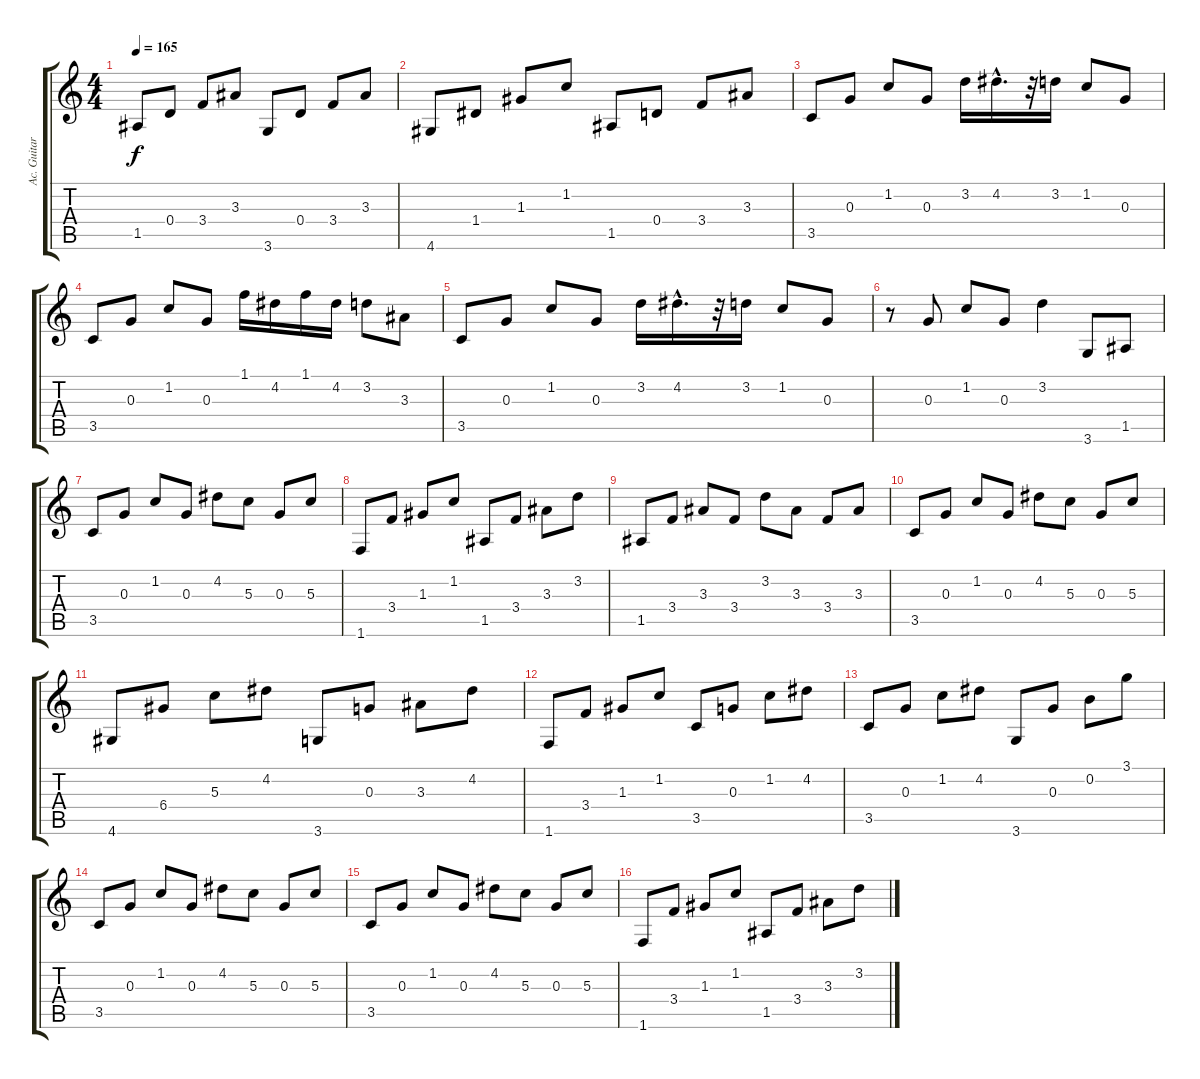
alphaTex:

\track ("Ac. Guitar 2" "Ac. Guitar") {instrument acousticguitarsteel}
\staff {score tabs}
\tuning (E4 B3 G3 D3 A2 E2) {hide}
\ts (4 4)
\tempo 165
\clef g2
\ks c
1.5.8{dy f} 0.4.8 3.4.8 3.3.8 3.6.8 0.4.8 3.4.8 3.3.8 |
4.6.8 1.4.8 1.3.8 1.2.8 1.5.8 0.4.8 3.4.8 3.3.8 |
3.5.8 0.3.8 1.2.8 0.3.8 3.2.16 4.2{hac}.16{d} r.32 3.2.16 1.2.8 0.3.8 |
3.5.8 0.3.8 1.2.8 0.3.8 1.1.16 4.2.16 1.1.16 4.2.16 3.2.8 3.3.8 |
3.5.8 0.3.8 1.2.8 0.3.8 3.2.16 4.2{hac}.16{d} r.32 3.2.16 1.2.8 0.3.8 |
r.8 0.3.8 1.2.8 0.3.8 3.2.4 3.6.8 1.5.8 |
3.5.8 0.3.8 1.2.8 0.3.8 4.2.8 5.3.8 0.3.8 5.3.8 |
1.6.8 3.4.8 1.3.8 1.2.8 1.5.8 3.4.8 3.3.8 3.2.8 |
1.5.8 3.4.8 3.3.8 3.4.8 3.2.8 3.3.8 3.4.8 3.3.8 |
3.5.8 0.3.8 1.2.8 0.3.8 4.2.8 5.3.8 0.3.8 5.3.8 |
4.6.8 6.4.8 5.3.8 4.2.8 3.6.8 0.3.8 3.3.8 4.2.8 |
1.6.8 3.4.8 1.3.8 1.2.8 3.5.8 0.3.8 1.2.8 4.2.8 |
3.5.8 0.3.8 1.2.8 4.2.8 3.6.8 0.3.8 0.2.8 3.1.8 |
3.5.8 0.3.8 1.2.8 0.3.8 4.2.8 5.3.8 0.3.8 5.3.8 |
3.5.8 0.3.8 1.2.8 0.3.8 4.2.8 5.3.8 0.3.8 5.3.8 |
1.6.8 3.4.8 1.3.8 1.2.8 1.5.8 3.4.8 3.3.8 3.2.8
